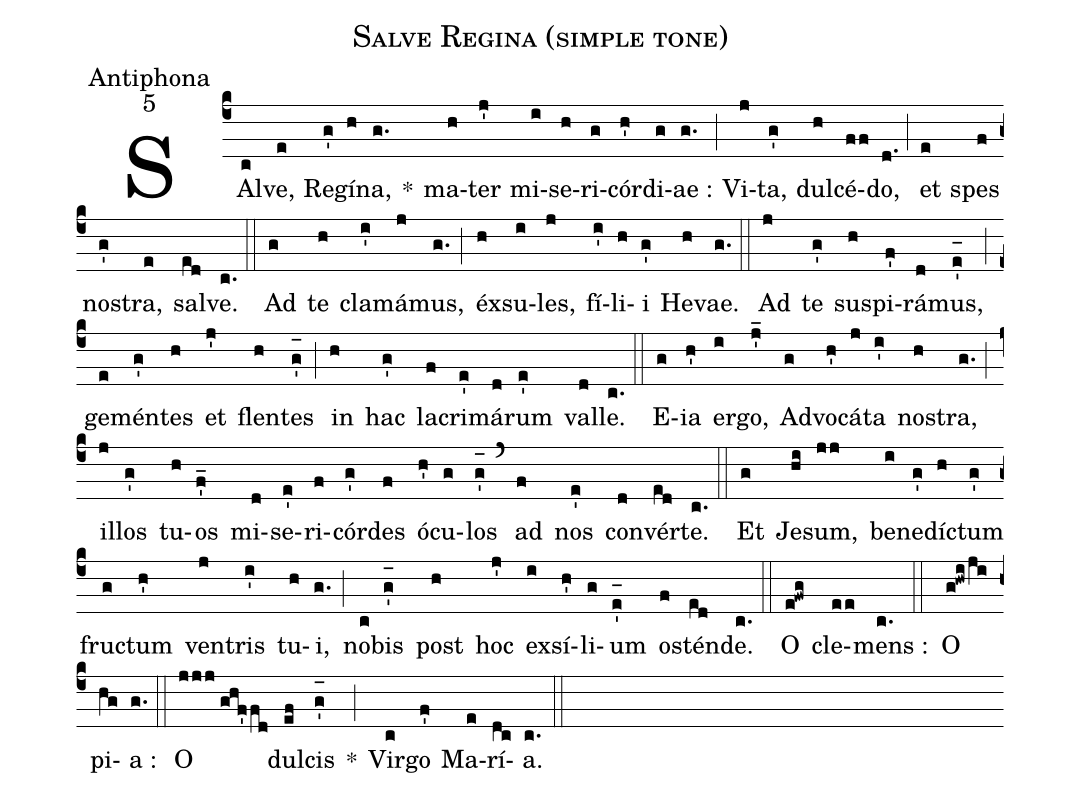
name:Salve Regina (simple tone);
office-part:Antiphona;
mode:5;
%%
(c4) SAl(c)ve,(e) Re(g')gí(h)na,(g.) *() ma(h)ter(j') mi(i)se(h)ri(g)cór(h')di(g)ae :(g.) (;) Vi(j)ta,(g') dul(h)cé(ff)do,(d.) (;) et(e) spes(f) no(g')stra,(e) sal(ed)ve.(c.) (::) Ad(g) te(h) cla(i')má(j)mus,(g.) (;) éx(h)su(i)les,(j) fí(i')li(h)i(g') He(h)vae.(g.) (::) Ad(j) te(g') sus(h)pi(f')rá(d)mus,(e'_[oh:h]) (;) ge(e)mén(g')tes(h) et(j') flen(h)tes(g'_[oh:h]) (;) in(h) hac(g') la(f)cri(e')má(d)rum(e') val(d)le.(c.) (::) E(g){ia}(h') er(i)go,(j'_) Ad(g)vo(h')cá(j)ta(i') no(h)stra,(g.) (;) il(j)los(g') tu(h)os(f'_) mi(d)se(e')ri(f)cór(g')des(f) ó(h')cu(g)los(g'_[oh:h]) (`) ad(f) nos(e') con(d)vér(ed)te.(c.) (::) Et(g) Je(hi)sum,(jj) be(i)ne(g')dí(h)ctum(g') fru(g)ctum(h') ven(j)tris(i') tu(h)i,(g.) (;) no(c)bis(g'_[oh:h]) post(h) hoc(j') ex(i)sí(h')li(g)um(e'_[oh:h]) os(f)tén(ed)de.(c.) (::) O(e!fwg) cle(ee)mens :(c.) (::) O(g!hwi/ji) pi(hg)a :(g.) (::) O(jjj//ghf'fd) dul(ef)cis(g'_[oh:h]) *(;) Vir(c)go(f') Ma(e)rí(dc)a.(c.) (::)
